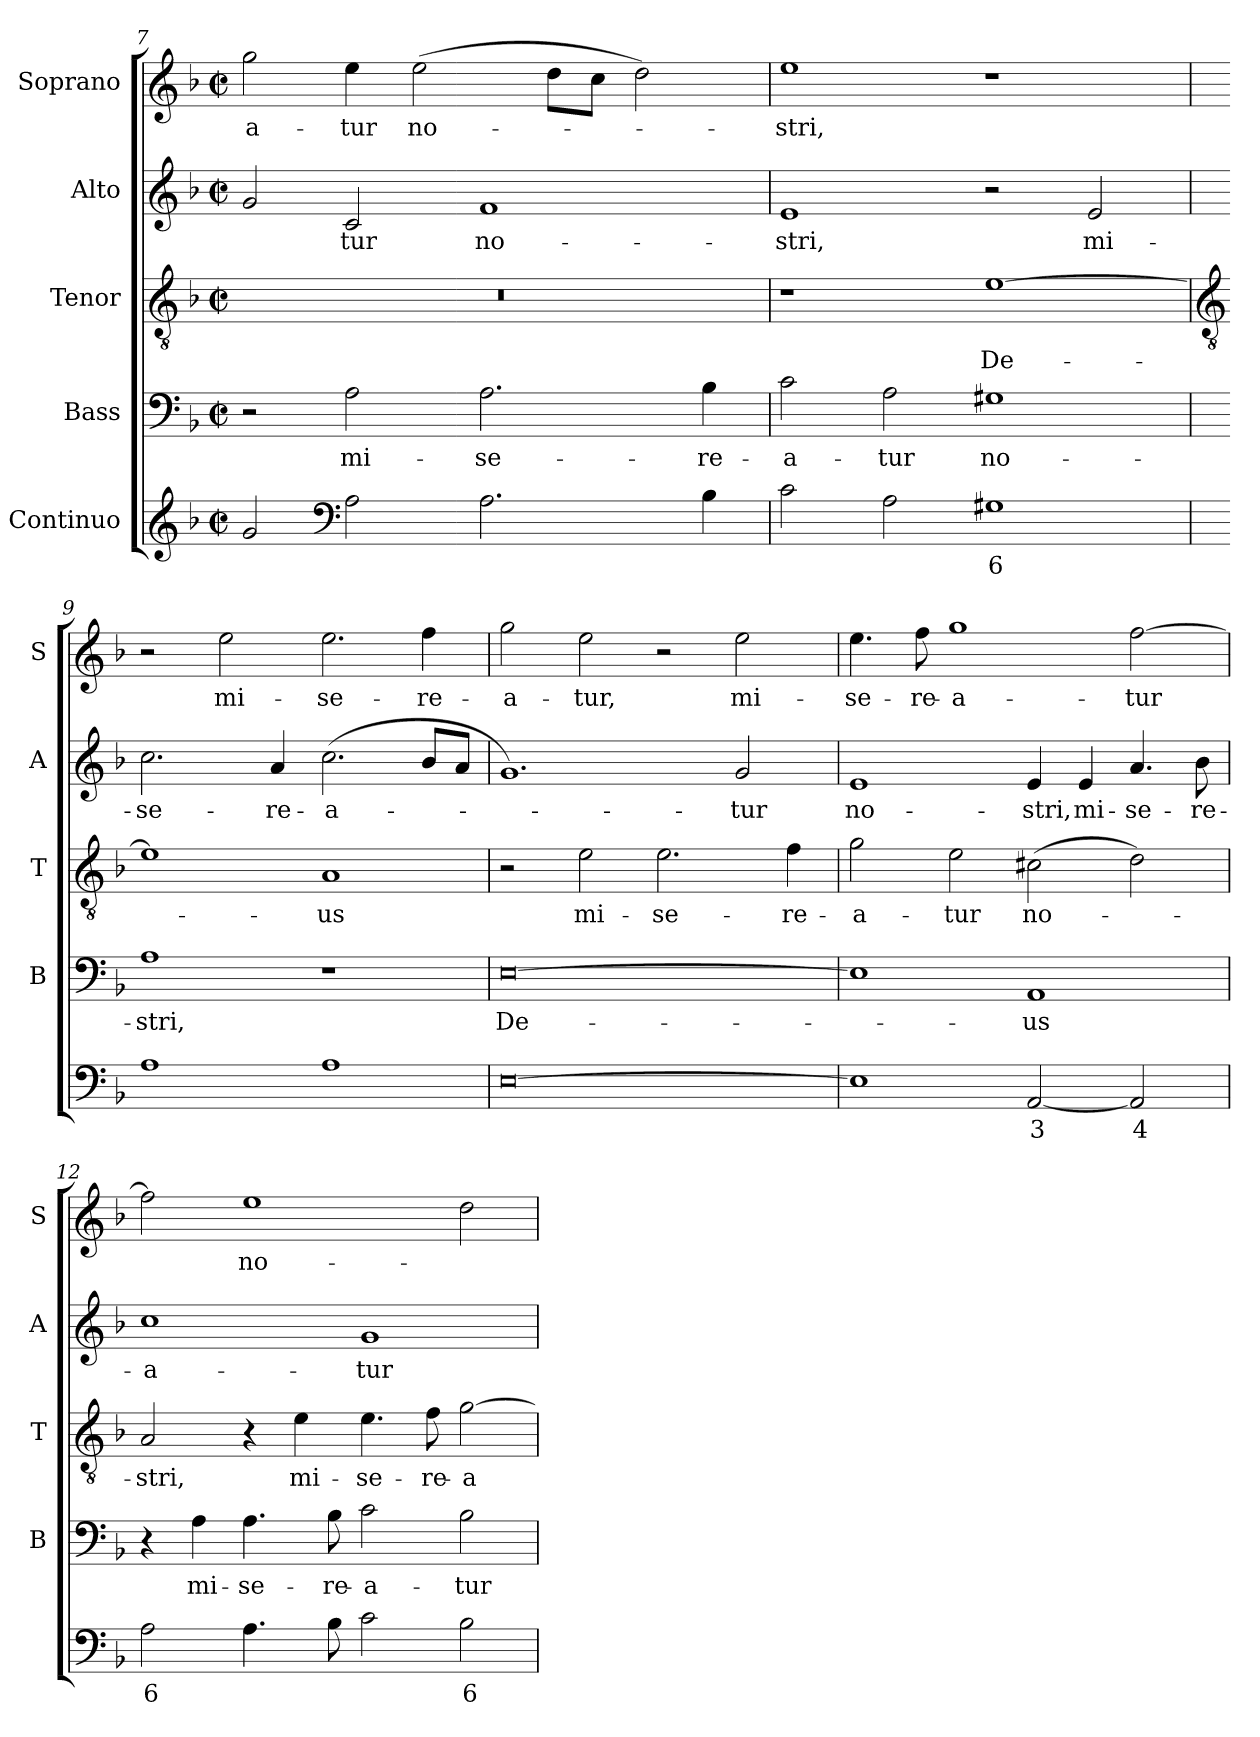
**kern	**text	**kern	**text	**kern	**text	**kern	**text	**kern	**text
*part5	*part5	*part4	*part4	*part3	*part3	*part2	*part2	*part1	*part1
*staff5	*staff5	*staff4	*staff4	*staff3	*staff3	*staff2	*staff2	*staff1	*staff1
*I"Continuo	*	*I"Bass	*	*I"Tenor	*	*I"Alto	*	*I"Soprano	*
*	*	*I'B	*	*I'T	*	*I'A	*	*I'S	*
*clefG2	*	*clefF4	*	*clefGv2	*	*clefG2	*	*clefG2	*
*k[b-]	*	*k[b-]	*	*k[b-]	*	*k[b-]	*	*k[b-]	*
*F:	*	*F:	*	*F:	*	*F:	*	*F:	*
*M4/2	*	*M4/2	*	*M4/2	*	*M4/2	*	*M4/2	*
*met(c|)	*	*met(c|)	*	*met(c|)	*	*met(c|)	*	*met(c|)	*
=7	=7	=7	=7	=7	=7	=7	=7	=7	=7
!	!	!	!	!	!	!	!	!	!LO:LY:b
2g	.	2r	.	0r	.	2g	.	2gg	-a-
*clefF4	*	*	*	*	*	*	*	*	*
!	!	!	!LO:LY:b	!	!	!	!LO:LY:b	!	!LO:LY:b
2A	.	2A	mi-	.	.	2c	tur	4ee	-tur
!	!	!	!	!	!	!	!	!	!LO:LY:b
.	.	.	.	.	.	.	.	(>2ee	no-
!	!	!	!LO:LY:b	!	!	!	!LO:LY:b	!	!
2.A	.	2.A	-se-	.	.	1f	no-	.	.
.	.	.	.	.	.	.	.	8ddL	.
.	.	.	.	.	.	.	.	8ccJ	.
.	.	.	.	.	.	.	.	2dd)	.
!	!	!	!LO:LY:b	!	!	!	!	!	!
4B-	.	4B-	-re-	.	.	.	.	.	.
=8	=8	=8	=8	=8	=8	=8	=8	=8	=8
!	!	!	!LO:LY:b	!	!	!	!LO:LY:b	!	!LO:LY:b
2c	.	2c	-a-	1r	.	1e	-stri,	1ee	stri,
!	!	!	!LO:LY:b	!	!	!	!	!	!
2A	.	2A	-tur	.	.	.	.	.	.
!	!LO:LY:b	!	!LO:LY:b	!	!LO:LY:b	!	!	!	!
1G#X	6	1G#X	no-	[1e	De-	2r	.	1r	.
!	!	!	!	!	!	!	!LO:LY:b	!	!
.	.	.	.	.	.	2e	mi-	.	.
!!LO:LB:g=z
=9	=9	=9	=9	=9	=9	=9	=9	=9	=9
*	*	*	*	*clefGv2	*	*	*	*	*
!	!	!	!LO:LY:b	!	!	!	!LO:LY:b	!	!
1A	.	1A	-stri,	1e]	.	2.cc	-se-	2r	.
!	!	!	!	!	!	!	!	!	!LO:LY:b
.	.	.	.	.	.	.	.	2ee	mi-
!	!	!	!	!	!	!	!LO:LY:b	!	!
.	.	.	.	.	.	4a	-re-	.	.
!	!	!	!	!	!LO:LY:b	!	!LO:LY:b	!	!LO:LY:b
1A	.	1r	.	1A	us	(<2.cc	-a-	2.ee	-se-
!	!	!	!	!	!	!	!	!	!LO:LY:b
.	.	.	.	.	.	8b-L	.	4ff	-re-
.	.	.	.	.	.	8aJ	.	.	.
=10	=10	=10	=10	=10	=10	=10	=10	=10	=10
!	!	!	!LO:LY:b	!	!	!	!	!	!LO:LY:b
[0E	.	[0E	De-	2r	.	1.g)	.	2gg	-a-
!	!	!	!	!	!LO:LY:b	!	!	!	!LO:LY:b
.	.	.	.	2e	mi-	.	.	2ee	-tur,
!	!	!	!	!	!LO:LY:b	!	!	!	!
.	.	.	.	2.e	-se-	.	.	2r	.
!	!	!	!	!	!	!	!LO:LY:b	!	!LO:LY:b
.	.	.	.	.	.	2g	tur	2ee	mi-
!	!	!	!	!	!LO:LY:b	!	!	!	!
.	.	.	.	4f	-re-	.	.	.	.
=11	=11	=11	=11	=11	=11	=11	=11	=11	=11
!	!	!	!	!	!LO:LY:b	!	!LO:LY:b	!	!LO:LY:b
1E]	.	1E]	.	2g	-a-	1e	no-	4.ee	-se-
!	!	!	!	!	!	!	!	!	!LO:LY:b
.	.	.	.	.	.	.	.	8ff	-re-
!	!	!	!	!	!LO:LY:b	!	!	!	!LO:LY:b
.	.	.	.	2e	-tur	.	.	1gg	-a-
!	!LO:LY:b	!	!LO:LY:b	!	!LO:LY:b	!	!LO:LY:b	!	!
[2AA	3	1AA	us	(>2c#X	no-	4e	-stri,	.	.
!	!	!	!	!	!	!	!LO:LY:b	!	!
.	.	.	.	.	.	4e	mi-	.	.
!	!LO:LY:b	!	!	!	!	!	!LO:LY:b	!	!LO:LY:b
2AA]	4	.	.	2d)	.	4.a	-se-	[2ff	-tur
!	!	!	!	!	!	!	!LO:LY:b	!	!
.	.	.	.	.	.	8b-	-re-	.	.
=12	=12	=12	=12	=12	=12	=12	=12	=12	=12
!	!LO:LY:b	!	!	!	!LO:LY:b	!	!LO:LY:b	!	!
2A	6	4r	.	2A	stri,	1cc	-a-	2ff]	.
!	!	!	!LO:LY:b	!	!	!	!	!	!
.	.	4A	mi-	.	.	.	.	.	.
!	!	!	!LO:LY:b	!	!	!	!	!	!LO:LY:b
4.A	.	4.A	-se-	4r	.	.	.	1ee	no-
!	!	!	!	!	!LO:LY:b	!	!	!	!
.	.	.	.	4e	mi-	.	.	.	.
!	!	!	!LO:LY:b	!	!	!	!	!	!
8B-	.	8B-	-re-	.	.	.	.	.	.
!	!	!	!LO:LY:b	!	!LO:LY:b	!	!LO:LY:b	!	!
2c	.	2c	-a-	4.e	-se-	1g	-tur	.	.
!	!	!	!	!	!LO:LY:b	!	!	!	!
.	.	.	.	8f	-re-	.	.	.	.
!	!LO:LY:b	!	!LO:LY:b	!	!LO:LY:b	!	!	!	!
2B-	6	2B-	-tur	[2g	-a-	.	.	2dd	.
=	=	=	=	=	=	=	=	=	=
*-	*-	*-	*-	*-	*-	*-	*-	*-	*-
